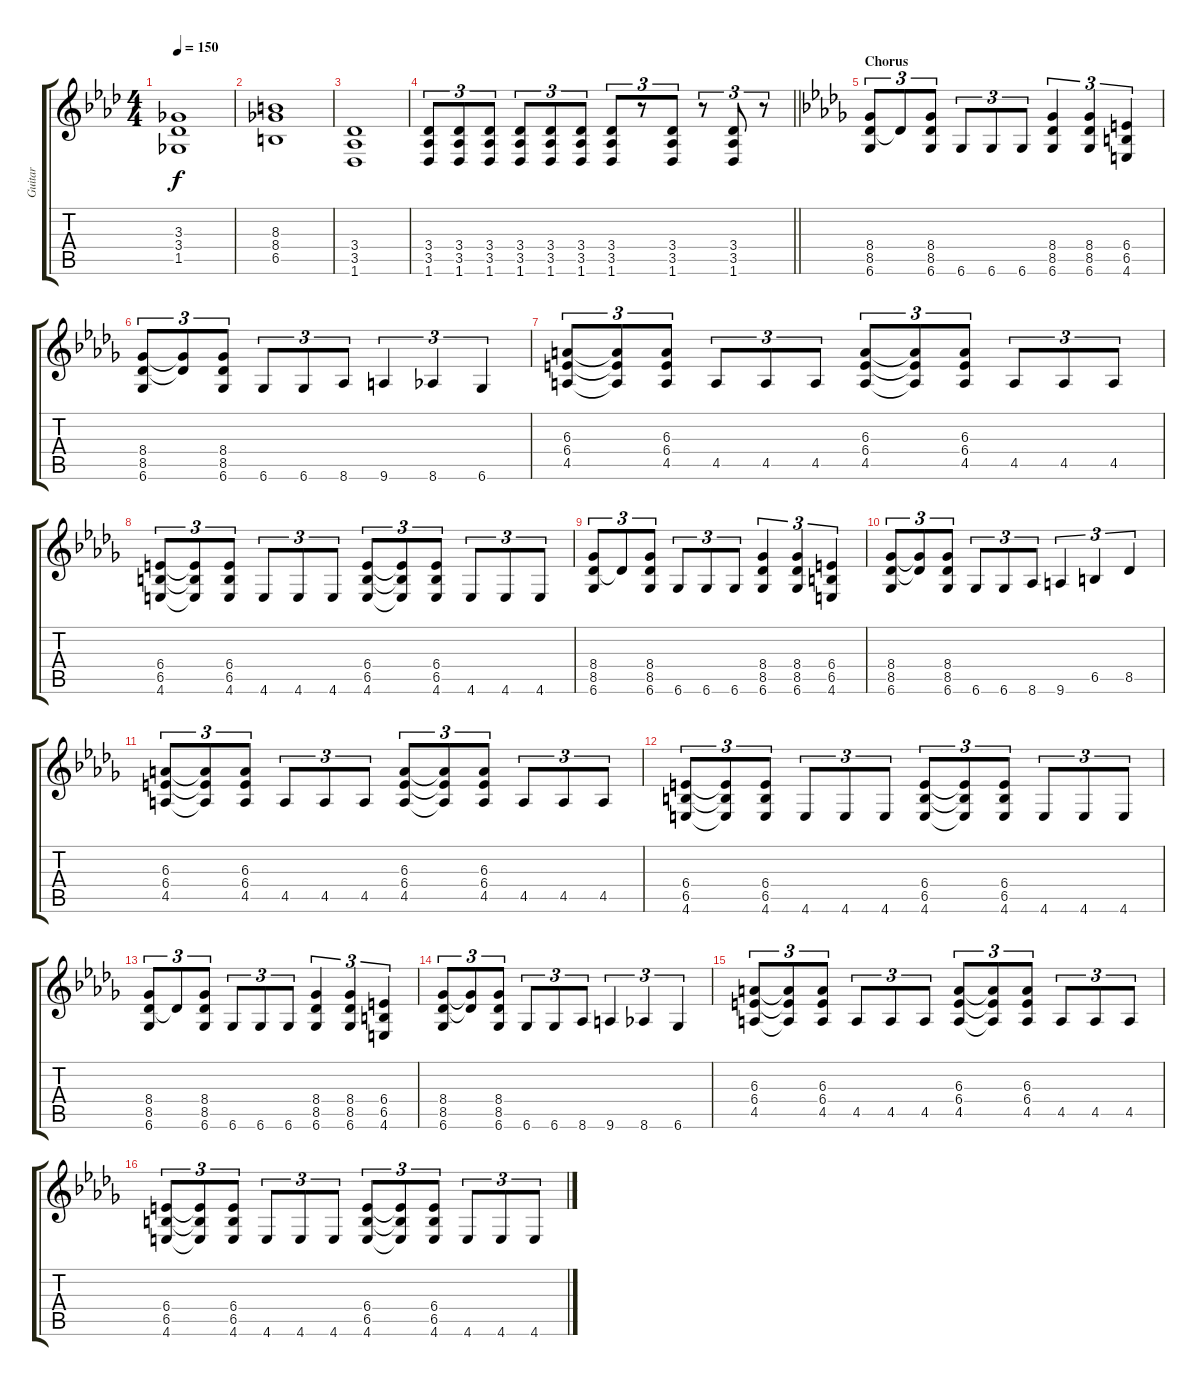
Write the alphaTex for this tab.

\track ("Guitar" "Guitar") {instrument distortionguitar}
\staff {score tabs}
\tuning (C4 G3 Eb3 Bb2 F2 C2) {hide}
\ts (4 4)
\tempo 150
\clef g2
\ks fminor
(3.3 3.4 1.5).1{dy f} |
(8.3 8.4 6.5).1 |
(3.4 3.5 1.6).1 |
\barLineRight lightlight
(3.4 3.5 1.6).8{tu (3 2)} (3.4 3.5 1.6).8{tu (3 2)} (3.4 3.5 1.6).8{tu (3 2)} (3.4 3.5 1.6).8{tu (3 2)} (3.4 3.5 1.6).8{tu (3 2)} (3.4 3.5 1.6).8{tu (3 2)} (3.4 3.5 1.6).8{tu (3 2)} r.8{tu (3 2)} (3.4 3.5 1.6).8{tu (3 2)} r.8{tu (3 2)} (3.4 3.5 1.6).8{tu (3 2)} r.8{tu (3 2)} |
\section ("" "Chorus")
\ks bbminor
(8.4 8.5 6.6).8{tu (3 2)} 8.5{t}.8{tu (3 2)} (8.4 8.5 6.6).8{tu (3 2)} 6.6.8{tu (3 2)} 6.6.8{tu (3 2)} 6.6.8{tu (3 2)} (8.4 8.5 6.6).4{tu (3 2)} (8.4 8.5 6.6).4{tu (3 2)} (6.4 6.5 4.6).4{tu (3 2)} |
(8.4 8.5 6.6).8{tu (3 2)} (8.4{t} 8.5{t}).8{tu (3 2)} (8.4 8.5 6.6).8{tu (3 2)} 6.6.8{tu (3 2)} 6.6.8{tu (3 2)} 8.6.8{tu (3 2)} 9.6.4{tu (3 2)} 8.6.4{tu (3 2)} 6.6.4{tu (3 2)} |
(6.3 6.4 4.5).8{tu (3 2)} (6.3{t} 6.4{t} 4.5{t}).8{tu (3 2)} (6.3 6.4 4.5).8{tu (3 2)} 4.5.8{tu (3 2)} 4.5.8{tu (3 2)} 4.5.8{tu (3 2)} (6.3 6.4 4.5).8{tu (3 2)} (6.3{t} 6.4{t} 4.5{t}).8{tu (3 2)} (6.3 6.4 4.5).8{tu (3 2)} 4.5.8{tu (3 2)} 4.5.8{tu (3 2)} 4.5.8{tu (3 2)} |
(6.4 6.5 4.6).8{tu (3 2)} (6.4{t} 6.5{t} 4.6{t}).8{tu (3 2)} (6.4 6.5 4.6).8{tu (3 2)} 4.6.8{tu (3 2)} 4.6.8{tu (3 2)} 4.6.8{tu (3 2)} (6.4 6.5 4.6).8{tu (3 2)} (6.4{t} 6.5{t} 4.6{t}).8{tu (3 2)} (6.4 6.5 4.6).8{tu (3 2)} 4.6.8{tu (3 2)} 4.6.8{tu (3 2)} 4.6.8{tu (3 2)} |
(8.4 8.5 6.6).8{tu (3 2)} 8.5{t}.8{tu (3 2)} (8.4 8.5 6.6).8{tu (3 2)} 6.6.8{tu (3 2)} 6.6.8{tu (3 2)} 6.6.8{tu (3 2)} (8.4 8.5 6.6).4{tu (3 2)} (8.4 8.5 6.6).4{tu (3 2)} (6.4 6.5 4.6).4{tu (3 2)} |
(8.4 8.5 6.6).8{tu (3 2)} (8.4{t} 8.5{t}).8{tu (3 2)} (8.4 8.5 6.6).8{tu (3 2)} 6.6.8{tu (3 2)} 6.6.8{tu (3 2)} 8.6.8{tu (3 2)} 9.6.4{tu (3 2)} 6.5.4{tu (3 2)} 8.5.4{tu (3 2)} |
(6.3 6.4 4.5).8{tu (3 2)} (6.3{t} 6.4{t} 4.5{t}).8{tu (3 2)} (6.3 6.4 4.5).8{tu (3 2)} 4.5.8{tu (3 2)} 4.5.8{tu (3 2)} 4.5.8{tu (3 2)} (6.3 6.4 4.5).8{tu (3 2)} (6.3{t} 6.4{t} 4.5{t}).8{tu (3 2)} (6.3 6.4 4.5).8{tu (3 2)} 4.5.8{tu (3 2)} 4.5.8{tu (3 2)} 4.5.8{tu (3 2)} |
(6.4 6.5 4.6).8{tu (3 2)} (6.4{t} 6.5{t} 4.6{t}).8{tu (3 2)} (6.4 6.5 4.6).8{tu (3 2)} 4.6.8{tu (3 2)} 4.6.8{tu (3 2)} 4.6.8{tu (3 2)} (6.4 6.5 4.6).8{tu (3 2)} (6.4{t} 6.5{t} 4.6{t}).8{tu (3 2)} (6.4 6.5 4.6).8{tu (3 2)} 4.6.8{tu (3 2)} 4.6.8{tu (3 2)} 4.6.8{tu (3 2)} |
(8.4 8.5 6.6).8{tu (3 2)} 8.5{t}.8{tu (3 2)} (8.4 8.5 6.6).8{tu (3 2)} 6.6.8{tu (3 2)} 6.6.8{tu (3 2)} 6.6.8{tu (3 2)} (8.4 8.5 6.6).4{tu (3 2)} (8.4 8.5 6.6).4{tu (3 2)} (6.4 6.5 4.6).4{tu (3 2)} |
(8.4 8.5 6.6).8{tu (3 2)} (8.4{t} 8.5{t}).8{tu (3 2)} (8.4 8.5 6.6).8{tu (3 2)} 6.6.8{tu (3 2)} 6.6.8{tu (3 2)} 8.6.8{tu (3 2)} 9.6.4{tu (3 2)} 8.6.4{tu (3 2)} 6.6.4{tu (3 2)} |
(6.3 6.4 4.5).8{tu (3 2)} (6.3{t} 6.4{t} 4.5{t}).8{tu (3 2)} (6.3 6.4 4.5).8{tu (3 2)} 4.5.8{tu (3 2)} 4.5.8{tu (3 2)} 4.5.8{tu (3 2)} (6.3 6.4 4.5).8{tu (3 2)} (6.3{t} 6.4{t} 4.5{t}).8{tu (3 2)} (6.3 6.4 4.5).8{tu (3 2)} 4.5.8{tu (3 2)} 4.5.8{tu (3 2)} 4.5.8{tu (3 2)} |
(6.4 6.5 4.6).8{tu (3 2)} (6.4{t} 6.5{t} 4.6{t}).8{tu (3 2)} (6.4 6.5 4.6).8{tu (3 2)} 4.6.8{tu (3 2)} 4.6.8{tu (3 2)} 4.6.8{tu (3 2)} (6.4 6.5 4.6).8{tu (3 2)} (6.4{t} 6.5{t} 4.6{t}).8{tu (3 2)} (6.4 6.5 4.6).8{tu (3 2)} 4.6.8{tu (3 2)} 4.6.8{tu (3 2)} 4.6.8{tu (3 2)}
